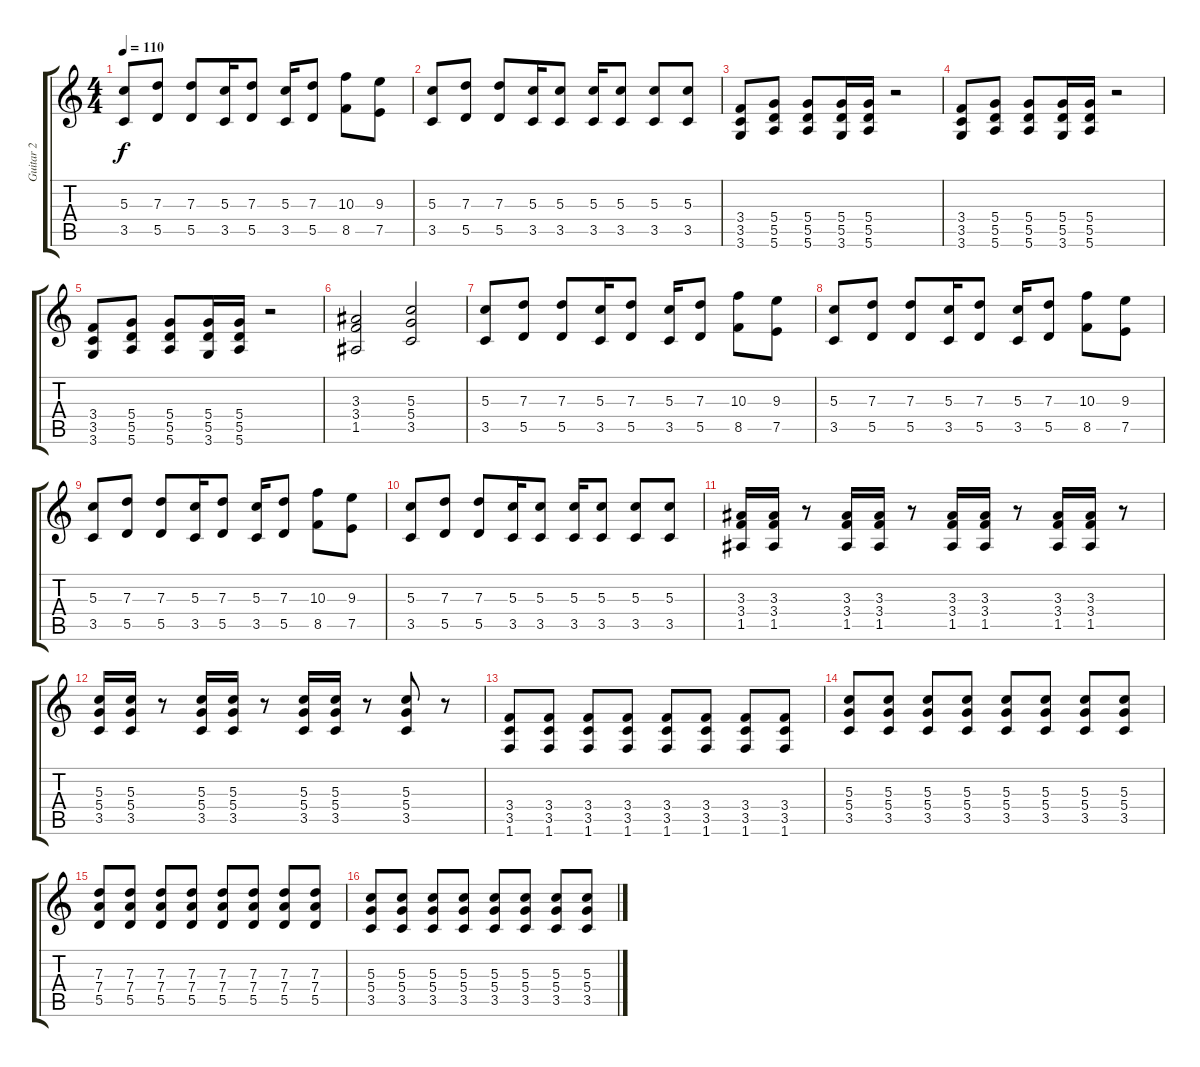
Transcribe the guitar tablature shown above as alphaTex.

\track ("Guitar 2" "Guitar 2") {instrument distortionguitar}
\staff {score tabs}
\tuning (E4 B3 G3 D3 A2 E2) {hide}
\ts (4 4)
\tempo 110
\clef g2
\ks c
(5.3 3.5).8{dy f} (7.3 5.5).8 (7.3 5.5).8 (5.3 3.5).16 (7.3 5.5).8 (5.3 3.5).16 (7.3 5.5).8 (10.3 8.5).8 (9.3 7.5).8 |
(5.3 3.5).8 (7.3 5.5).8 (7.3 5.5).8 (5.3 3.5).16 (5.3 3.5).8 (5.3 3.5).16 (5.3 3.5).8 (5.3 3.5).8 (5.3 3.5).8 |
(3.4 3.5 3.6).8 (5.4 5.5 5.6).8 (5.4 5.5 5.6).8 (5.4 5.5 3.6).16 (5.4 5.5 5.6).16 r.2 |
(3.4 3.5 3.6).8 (5.4 5.5 5.6).8 (5.4 5.5 5.6).8 (5.4 5.5 3.6).16 (5.4 5.5 5.6).16 r.2 |
(3.4 3.5 3.6).8 (5.4 5.5 5.6).8 (5.4 5.5 5.6).8 (5.4 5.5 3.6).16 (5.4 5.5 5.6).16 r.2 |
(3.3 3.4 1.5).2 (5.3 5.4 3.5).2 |
(5.3 3.5).8 (7.3 5.5).8 (7.3 5.5).8 (5.3 3.5).16 (7.3 5.5).8 (5.3 3.5).16 (7.3 5.5).8 (10.3 8.5).8 (9.3 7.5).8 |
(5.3 3.5).8 (7.3 5.5).8 (7.3 5.5).8 (5.3 3.5).16 (7.3 5.5).8 (5.3 3.5).16 (7.3 5.5).8 (10.3 8.5).8 (9.3 7.5).8 |
(5.3 3.5).8 (7.3 5.5).8 (7.3 5.5).8 (5.3 3.5).16 (7.3 5.5).8 (5.3 3.5).16 (7.3 5.5).8 (10.3 8.5).8 (9.3 7.5).8 |
(5.3 3.5).8 (7.3 5.5).8 (7.3 5.5).8 (5.3 3.5).16 (5.3 3.5).8 (5.3 3.5).16 (5.3 3.5).8 (5.3 3.5).8 (5.3 3.5).8 |
(3.3 3.4 1.5).16 (3.3 3.4 1.5).16 r.8 (3.3 3.4 1.5).16 (3.3 3.4 1.5).16 r.8 (3.3 3.4 1.5).16 (3.3 3.4 1.5).16 r.8 (3.3 3.4 1.5).16 (3.3 3.4 1.5).16 r.8 |
(5.3 5.4 3.5).16 (5.3 5.4 3.5).16 r.8 (5.3 5.4 3.5).16 (5.3 5.4 3.5).16 r.8 (5.3 5.4 3.5).16 (5.3 5.4 3.5).16 r.8 (5.3 5.4 3.5).8 r.8 |
(3.4 3.5 1.6).8 (3.4 3.5 1.6).8 (3.4 3.5 1.6).8 (3.4 3.5 1.6).8 (3.4 3.5 1.6).8 (3.4 3.5 1.6).8 (3.4 3.5 1.6).8 (3.4 3.5 1.6).8 |
(5.3 5.4 3.5).8 (5.3 5.4 3.5).8 (5.3 5.4 3.5).8 (5.3 5.4 3.5).8 (5.3 5.4 3.5).8 (5.3 5.4 3.5).8 (5.3 5.4 3.5).8 (5.3 5.4 3.5).8 |
(7.3 7.4 5.5).8 (7.3 7.4 5.5).8 (7.3 7.4 5.5).8 (7.3 7.4 5.5).8 (7.3 7.4 5.5).8 (7.3 7.4 5.5).8 (7.3 7.4 5.5).8 (7.3 7.4 5.5).8 |
(5.3 5.4 3.5).8 (5.3 5.4 3.5).8 (5.3 5.4 3.5).8 (5.3 5.4 3.5).8 (5.3 5.4 3.5).8 (5.3 5.4 3.5).8 (5.3 5.4 3.5).8 (5.3 5.4 3.5).8
